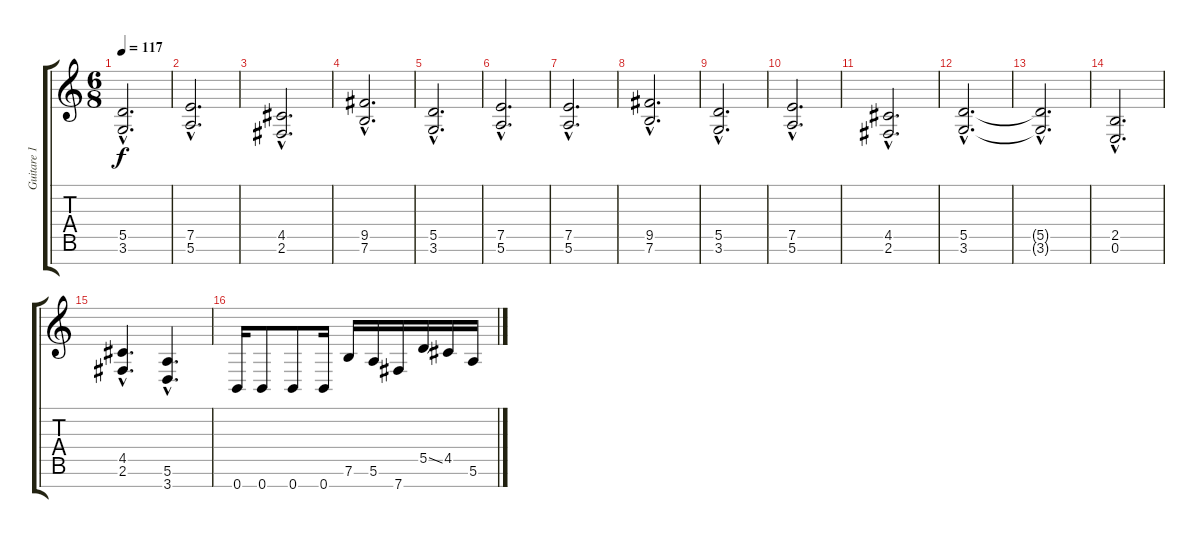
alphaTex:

\track ("Guitare 1" "Guitare 1") {instrument distortionguitar}
\staff {score tabs}
\tuning (E4 B3 G3 D3 A2 E2 B1) {hide}
\ts (6 8)
\tempo 117
\clef g2
\ks c
(5.5{hac} 3.6{hac}).2{d dy f} |
(7.5{hac} 5.6{hac}).2{d} |
(4.5{hac} 2.6{hac}).2{d} |
(9.5{hac} 7.6{hac}).2{d} |
(5.5{hac} 3.6{hac}).2{d} |
(7.5{hac} 5.6{hac}).2{d} |
(7.5{hac} 5.6{hac}).2{d} |
(9.5{hac} 7.6{hac}).2{d} |
(5.5{hac} 3.6{hac}).2{d} |
(7.5{hac} 5.6{hac}).2{d} |
(4.5{hac} 2.6{hac}).2{d} |
(5.5{hac} 3.6{hac}).2{d} |
(5.5{hac t} 3.6{hac t}).2{d} |
(2.5{hac} 0.6{hac}).2{d} |
(4.5{hac} 2.6{hac}).4{d} (5.6{hac} 3.7{hac}).4{d} |
0.7.16 0.7.8 0.7.8 0.7.16 7.6.16 5.6.16 7.7.16 5.5{ss}.16 4.5.16 5.6.16
